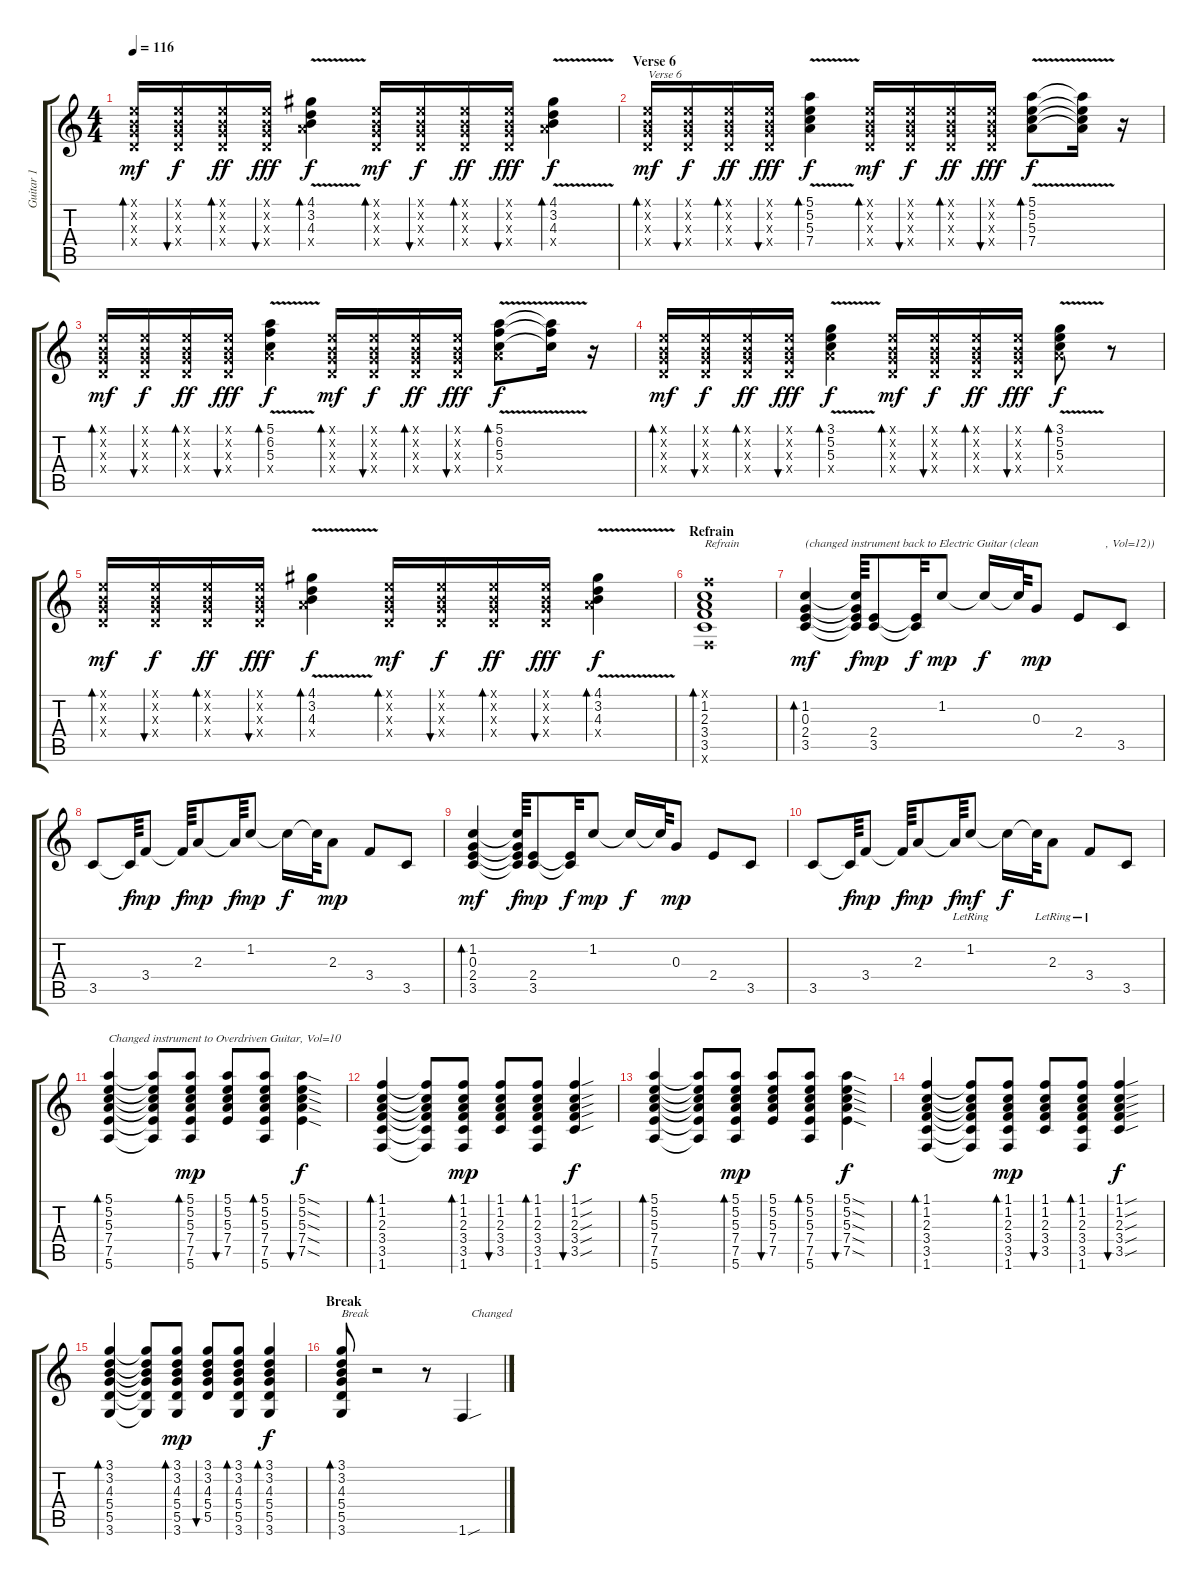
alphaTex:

\track ("Guitar 1" "Guitar 1") {instrument electricguitarclean}
\staff {score tabs}
\tuning (E4 B3 G3 D3 A2 E2) {hide}
\ts (4 4)
\tempo 116
\clef g2
\ks c
(0.1{x} 0.2{x} 0.3{x} 0.4{x}).16{bd 30 dy mf} (0.1{x} 0.2{x} 0.3{x} 0.4{x}).16{bu 30 dy f} (0.1{x} 0.2{x} 0.3{x} 0.4{x}).16{bd 30 dy ff} (0.1{x} 0.2{x} 0.3{x} 0.4{x}).16{bu 30 dy fff} (4.1{v} 3.2{v} 4.3{v} 7.4{x}).4{bd 30 dy f} (0.1{x} 0.2{x} 0.3{x} 0.4{x}).16{bd 30 dy mf} (0.1{x} 0.2{x} 0.3{x} 0.4{x}).16{bu 30 dy f} (0.1{x} 0.2{x} 0.3{x} 0.4{x}).16{bd 30 dy ff} (0.1{x} 0.2{x} 0.3{x} 0.4{x}).16{bu 30 dy fff} (4.1{v} 3.2{v} 4.3{v} 7.4{x}).4{bd 30 dy f} |
\section ("" "Verse 6")
(0.1{x} 0.2{x} 0.3{x} 0.4{x}).16{bd 30 txt "Verse 6" dy mf} (0.1{x} 0.2{x} 0.3{x} 0.4{x}).16{bu 30 dy f} (0.1{x} 0.2{x} 0.3{x} 0.4{x}).16{bd 30 dy ff} (0.1{x} 0.2{x} 0.3{x} 0.4{x}).16{bu 30 dy fff} (5.1{v} 5.2{v} 5.3{v} 7.4{v}).4{bd 30 dy f} (0.1{x} 0.2{x} 0.3{x} 0.4{x}).16{bd 30 dy mf} (0.1{x} 0.2{x} 0.3{x} 0.4{x}).16{bu 30 dy f} (0.1{x} 0.2{x} 0.3{x} 0.4{x}).16{bd 30 dy ff} (0.1{x} 0.2{x} 0.3{x} 0.4{x}).16{bu 30 dy fff} (5.1{v} 5.2{v} 5.3{v} 7.4{v}).8{bd 30 txt "     " dy f} (5.1{t} 5.2{t} 5.3{t} 7.4{t}).16 r.16 |
(0.1{x} 0.2{x} 0.3{x} 0.4{x}).16{bd 30 dy mf} (0.1{x} 0.2{x} 0.3{x} 0.4{x}).16{bu 30 dy f} (0.1{x} 0.2{x} 0.3{x} 0.4{x}).16{bd 30 dy ff} (0.1{x} 0.2{x} 0.3{x} 0.4{x}).16{bu 30 dy fff} (5.1{v} 6.2{v} 5.3{v} 7.4{x}).4{bd 30 dy f} (0.1{x} 0.2{x} 0.3{x} 0.4{x}).16{bd 30 dy mf} (0.1{x} 0.2{x} 0.3{x} 0.4{x}).16{bu 30 dy f} (0.1{x} 0.2{x} 0.3{x} 0.4{x}).16{bd 30 dy ff} (0.1{x} 0.2{x} 0.3{x} 0.4{x}).16{bu 30 dy fff} (5.1{v} 6.2{v} 5.3{v} 7.4{x}).8{bd 30 dy f} (5.1{t} 6.2{t} 5.3{t}).16 r.16 |
(0.1{x} 0.2{x} 0.3{x} 0.4{x}).16{bd 30 dy mf} (0.1{x} 0.2{x} 0.3{x} 0.4{x}).16{bu 30 dy f} (0.1{x} 0.2{x} 0.3{x} 0.4{x}).16{bd 30 dy ff} (0.1{x} 0.2{x} 0.3{x} 0.4{x}).16{bu 30 dy fff} (3.1{v} 5.2{v} 5.3{v} 7.4{x}).4{bd 30 dy f} (0.1{x} 0.2{x} 0.3{x} 0.4{x}).16{bd 30 dy mf} (0.1{x} 0.2{x} 0.3{x} 0.4{x}).16{bu 30 dy f} (0.1{x} 0.2{x} 0.3{x} 0.4{x}).16{bd 30 dy ff} (0.1{x} 0.2{x} 0.3{x} 0.4{x}).16{bu 30 dy fff} (3.1{v} 5.2{v} 5.3{v} 7.4{x}).8{bd 30 dy f} r.8 |
(0.1{x} 0.2{x} 0.3{x} 0.4{x}).16{bd 30 dy mf} (0.1{x} 0.2{x} 0.3{x} 0.4{x}).16{bu 30 dy f} (0.1{x} 0.2{x} 0.3{x} 0.4{x}).16{bd 30 dy ff} (0.1{x} 0.2{x} 0.3{x} 0.4{x}).16{bu 30 dy fff} (4.1{v} 3.2{v} 4.3{v} 7.4{x}).4{bd 30 dy f} (0.1{x} 0.2{x} 0.3{x} 0.4{x}).16{bd 30 dy mf} (0.1{x} 0.2{x} 0.3{x} 0.4{x}).16{bu 30 dy f} (0.1{x} 0.2{x} 0.3{x} 0.4{x}).16{bd 30 dy ff} (0.1{x} 0.2{x} 0.3{x} 0.4{x}).16{bu 30 dy fff} (4.1{v} 3.2{v} 4.3{v} 7.4{x}).4{bd 30 dy f} |
\section ("" "Refrain")
(1.1{x} 1.2 2.3 3.4 3.5 1.6{x}).1{bd 120 txt "Refrain" volume 12 instrument electricguitarclean} |
(1.2 0.3 2.4 3.5).4{bd 240 txt "(changed instrument back to Electric Guitar (clean" dy mf} (1.2{t} 0.3{t} 2.4{t} 3.5{t}).64{dy f} (2.4 3.5).8{dy mp} (2.4{t} 3.5{t}).32{dy f} 1.2.8{dy mp} 1.2{t}.16{dy f} 1.2{t}.64 0.3.8{dy mp} 2.4.8{txt "         , Vol=12))"} 3.5.8 |
3.5.8 3.5{t}.64{dy f} 3.4.8{dy mp} 3.4{t}.64{dy f} 2.3.8{dy mp} 2.3{t}.64{dy f} 1.2.8{dy mp} 1.2{t}.16{dy f} 1.2{t}.64 2.3.8{dy mp} 3.4.8 3.5.8 |
(1.2 0.3 2.4 3.5).4{bd 240 dy mf} (1.2{t} 0.3{t} 2.4{t} 3.5{t}).64{dy f} (2.4 3.5).8{dy mp} (2.4{t} 3.5{t}).32{dy f} 1.2.8{dy mp} 1.2{t}.16{dy f} 1.2{t}.64 0.3.8{dy mp} 2.4.8 3.5.8 |
3.5.8 3.5{t}.64{dy f} 3.4.8{dy mp} 3.4{t}.64{dy f} 2.3.8{dy mp} 2.3{t}.64{dy f} 1.2{lr}.8{dy mf} 1.2{t}.16{dy f} 1.2{t}.64 2.3{lr}.8 3.4{lr}.8 3.5.8 |
(5.1 5.2 5.3 7.4 7.5 5.6).4{bd 60 txt "Changed instrument to Overdriven Guitar, Vol=10" volume 10 instrument overdrivenguitar} (5.1{t} 5.2{t} 5.3{t} 7.4{t} 7.5{t} 5.6{t}).8 (5.1 5.2 5.3 7.4 7.5 5.6).8{bd 60 dy mp} (5.1 5.2 5.3 7.4 7.5).8{bu 60} (5.1 5.2 5.3 7.4 7.5 5.6).8{bd 60} (5.1{sod} 5.2{sod} 5.3{sod} 7.4{sod} 7.5{sod}).4{bu 60 dy f} |
(1.1 1.2 2.3 3.4 3.5 1.6).4{bd 60} (1.1{t} 1.2{t} 2.3{t} 3.4{t} 3.5{t} 1.6{t}).8 (1.1 1.2 2.3 3.4 3.5 1.6).8{bd 60 dy mp} (1.1 1.2 2.3 3.4 3.5).8{bu 60} (1.1 1.2 2.3 3.4 3.5 1.6).8{bd 60} (1.1{sou} 1.2{sou} 2.3{sou} 3.4{sou} 3.5{sou}).4{bu 60 dy f} |
(5.1 5.2 5.3 7.4 7.5 5.6).4{bd 60} (5.1{t} 5.2{t} 5.3{t} 7.4{t} 7.5{t} 5.6{t}).8 (5.1 5.2 5.3 7.4 7.5 5.6).8{bd 60 dy mp} (5.1 5.2 5.3 7.4 7.5).8{bu 60} (5.1 5.2 5.3 7.4 7.5 5.6).8{bd 60} (5.1{sod} 5.2{sod} 5.3{sod} 7.4{sod} 7.5{sod}).4{bu 60 dy f} |
(1.1 1.2 2.3 3.4 3.5 1.6).4{bd 60} (1.1{t} 1.2{t} 2.3{t} 3.4{t} 3.5{t} 1.6{t}).8 (1.1 1.2 2.3 3.4 3.5 1.6).8{bd 60 dy mp} (1.1 1.2 2.3 3.4 3.5).8{bu 60} (1.1 1.2 2.3 3.4 3.5 1.6).8{bd 60} (1.1{sou} 1.2{sou} 2.3{sou} 3.4{sou} 3.5{sou}).4{bu 60 dy f} |
(3.1 3.2 4.3 5.4 5.5 3.6).4{bd 60} (3.1{t} 3.2{t} 4.3{t} 5.4{t} 5.5{t} 3.6{t}).8 (3.1 3.2 4.3 5.4 5.5 3.6).8{bd 60 dy mp} (3.1 3.2 4.3 5.4 5.5).8{bu 60} (3.1 3.2 4.3 5.4 5.5 3.6).8{bd 60} (3.1 3.2 4.3 5.4 5.5 3.6).4{bd 30 dy f} |
\section ("" "Break")
(3.1 3.2 4.3 5.4 5.5 3.6).8{bd 30 txt "Break"} r.2 r.8 1.6{sou}.4{txt "   Changed " volume 14 instrument electricguitarclean}
